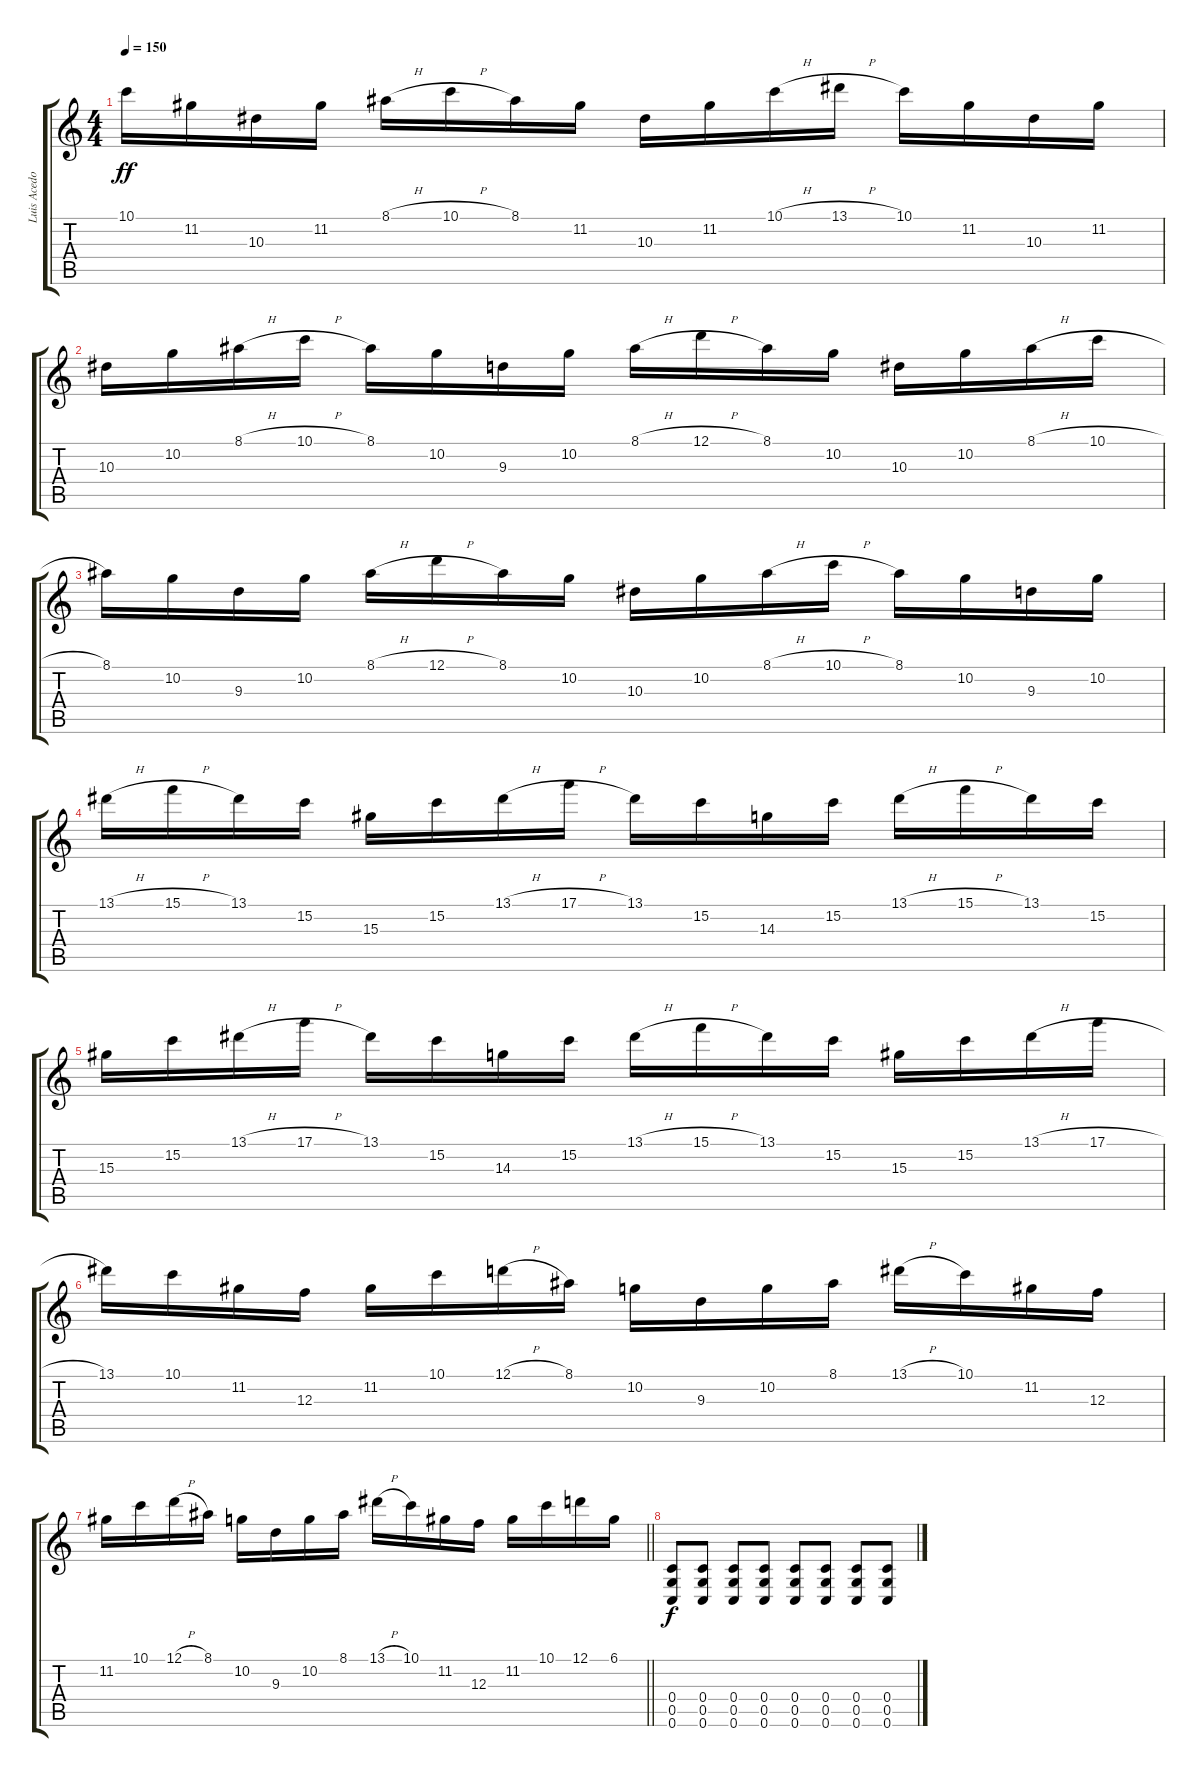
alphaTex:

\track ("Luis Acedo" "Luis Acedo") {instrument overdrivenguitar}
\staff {score tabs}
\tuning (D4 A3 F3 C3 G2 C2) {hide}
\ts (4 4)
\tempo 150
\clef g2
\ks c
10.1.16{dy ff} 11.2.16 10.3.16 11.2.16 8.1{h}.16 10.1{h}.16 8.1.16 11.2.16 10.3.16 11.2.16 10.1{h}.16 13.1{h}.16 10.1.16 11.2.16 10.3.16 11.2.16 |
10.3.16 10.2.16 8.1{h}.16 10.1{h}.16 8.1.16 10.2.16 9.3.16 10.2.16 8.1{h}.16 12.1{h}.16 8.1.16 10.2.16 10.3.16 10.2.16 8.1{h}.16 10.1{h}.16 |
8.1.16 10.2.16 9.3.16 10.2.16 8.1{h}.16 12.1{h}.16 8.1.16 10.2.16 10.3.16 10.2.16 8.1{h}.16 10.1{h}.16 8.1.16 10.2.16 9.3.16 10.2.16 |
13.1{h}.16 15.1{h}.16 13.1.16 15.2.16 15.3.16 15.2.16 13.1{h}.16 17.1{h}.16 13.1.16 15.2.16 14.3.16 15.2.16 13.1{h}.16 15.1{h}.16 13.1.16 15.2.16 |
15.3.16 15.2.16 13.1{h}.16 17.1{h}.16 13.1.16 15.2.16 14.3.16 15.2.16 13.1{h}.16 15.1{h}.16 13.1.16 15.2.16 15.3.16 15.2.16 13.1{h}.16 17.1{h}.16 |
13.1.16 10.1.16 11.2.16 12.3.16 11.2.16 10.1.16 12.1{h}.16 8.1.16 10.2.16 9.3.16 10.2.16 8.1.16 13.1{h}.16 10.1.16 11.2.16 12.3.16 |
\barLineRight lightlight
11.2.16 10.1.16 12.1{h}.16 8.1.16 10.2.16 9.3.16 10.2.16 8.1.16 13.1{h}.16 10.1.16 11.2.16 12.3.16 11.2.16 10.1.16 12.1.16 6.1.16 |
(0.4 0.5 0.6).8{dy f volume 16} (0.4 0.5 0.6).8 (0.4 0.5 0.6).8 (0.4 0.5 0.6).8 (0.4 0.5 0.6).8 (0.4 0.5 0.6).8 (0.4 0.5 0.6).8 (0.4 0.5 0.6).8
